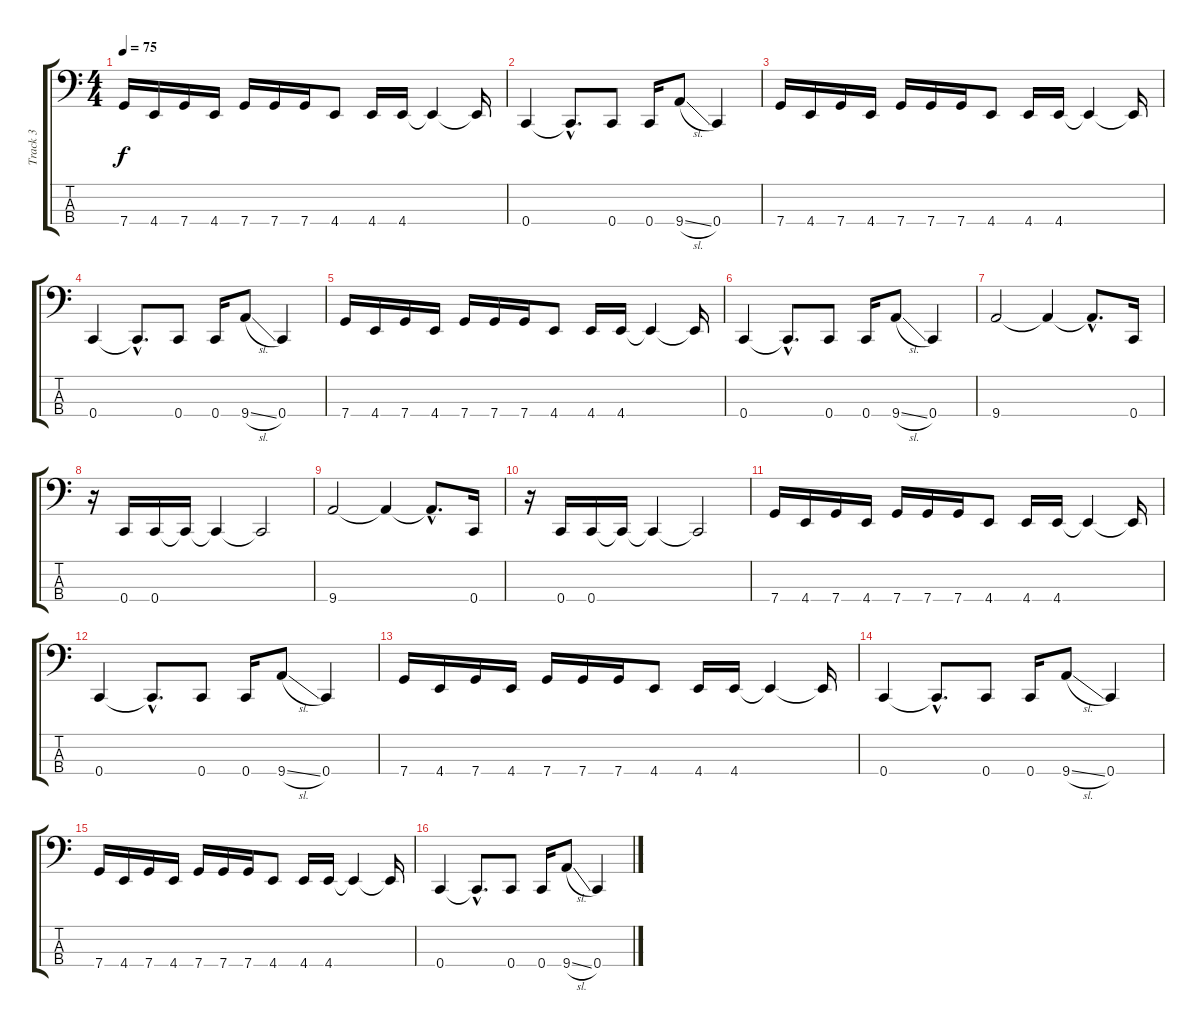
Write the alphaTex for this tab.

\track ("Track 3" "Track 3") {instrument electricbassfinger}
\staff {score tabs}
\tuning (F2 C2 G1 C1) {hide}
\ts (4 4)
\tempo 75
\clef f4
\ks c
7.4.16{dy f} 4.4.16 7.4.16 4.4.16 7.4.16 7.4.16 7.4.16 4.4.8 4.4.16 4.4.16 4.4{t}.4 4.4{t}.16 |
0.4.4 0.4{hac t}.8{d} 0.4.8 0.4.16 9.4{sl}.8 0.4.4 |
7.4.16 4.4.16 7.4.16 4.4.16 7.4.16 7.4.16 7.4.16 4.4.8 4.4.16 4.4.16 4.4{t}.4 4.4{t}.16 |
0.4.4 0.4{hac t}.8{d} 0.4.8 0.4.16 9.4{sl}.8 0.4.4 |
7.4.16 4.4.16 7.4.16 4.4.16 7.4.16 7.4.16 7.4.16 4.4.8 4.4.16 4.4.16 4.4{t}.4 4.4{t}.16 |
0.4.4 0.4{hac t}.8{d} 0.4.8 0.4.16 9.4{sl}.8 0.4.4 |
9.4.2 9.4{t}.4 9.4{hac t}.8{d} 0.4.16 |
r.16 0.4.16 0.4.16 0.4{t}.16 0.4{t}.4 0.4{t}.2 |
9.4.2 9.4{t}.4 9.4{hac t}.8{d} 0.4.16 |
r.16 0.4.16 0.4.16 0.4{t}.16 0.4{t}.4 0.4{t}.2 |
7.4.16 4.4.16 7.4.16 4.4.16 7.4.16 7.4.16 7.4.16 4.4.8 4.4.16 4.4.16 4.4{t}.4 4.4{t}.16 |
0.4.4 0.4{hac t}.8{d} 0.4.8 0.4.16 9.4{sl}.8 0.4.4 |
7.4.16 4.4.16 7.4.16 4.4.16 7.4.16 7.4.16 7.4.16 4.4.8 4.4.16 4.4.16 4.4{t}.4 4.4{t}.16 |
0.4.4 0.4{hac t}.8{d} 0.4.8 0.4.16 9.4{sl}.8 0.4.4 |
7.4.16 4.4.16 7.4.16 4.4.16 7.4.16 7.4.16 7.4.16 4.4.8 4.4.16 4.4.16 4.4{t}.4 4.4{t}.16 |
0.4.4 0.4{hac t}.8{d} 0.4.8 0.4.16 9.4{sl}.8 0.4.4
